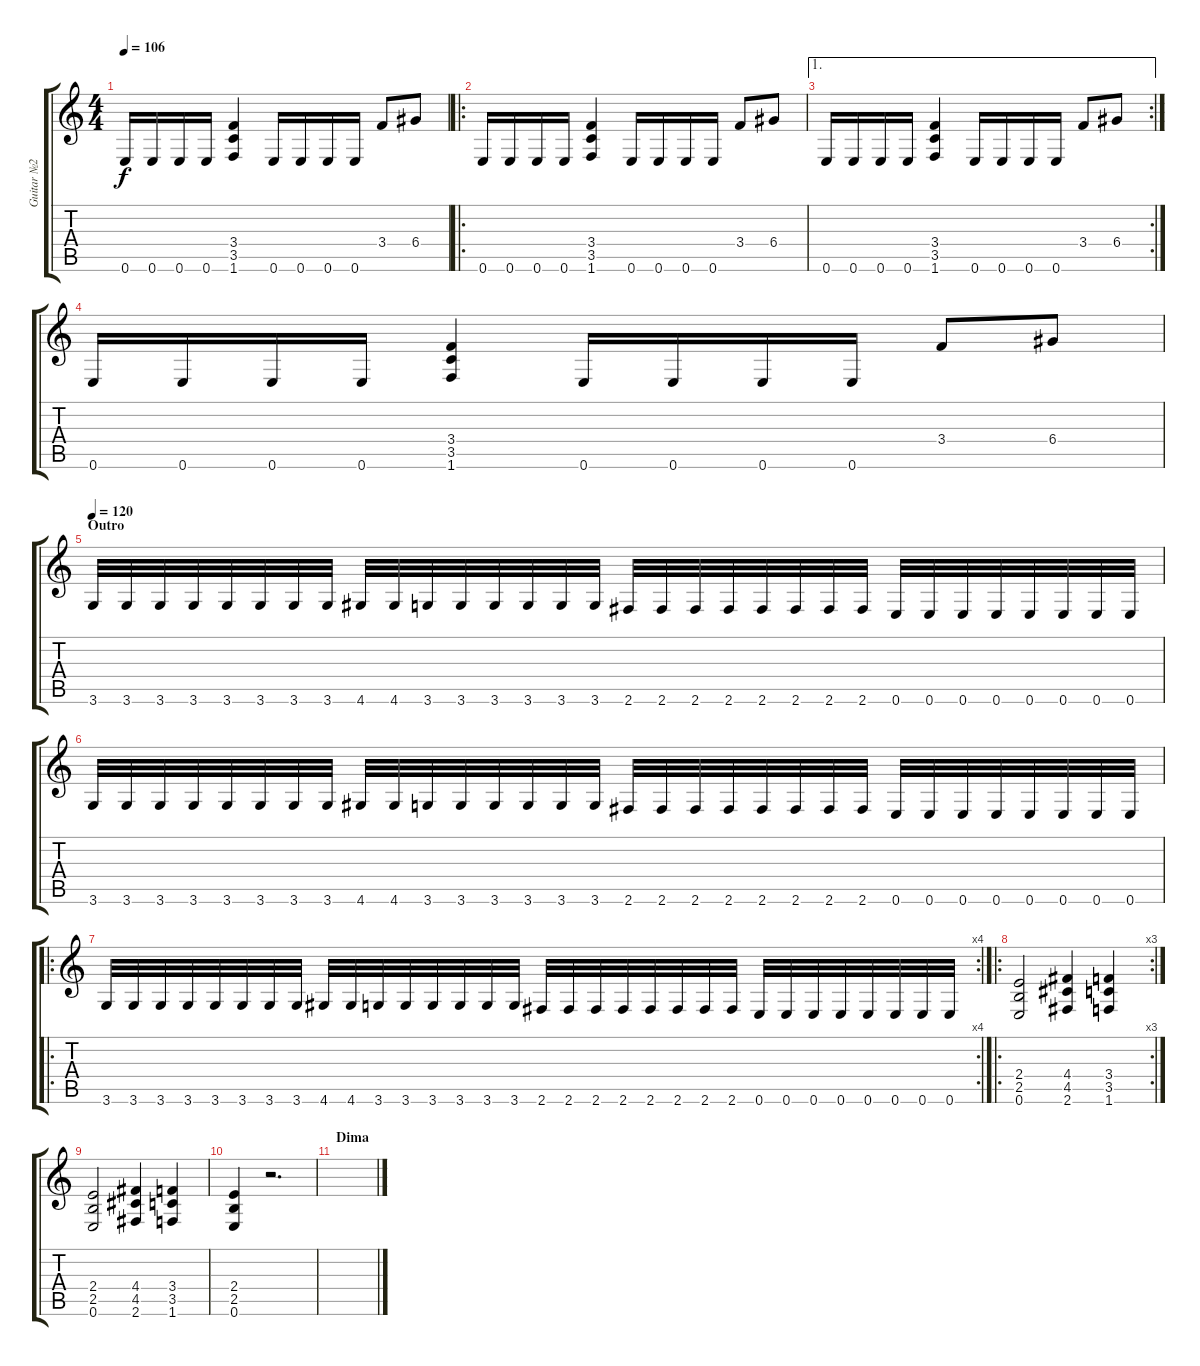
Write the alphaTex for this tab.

\track ("Guitar №2" "Guitar №2") {instrument distortionguitar}
\staff {score tabs}
\tuning (E4 B3 G3 D3 A2 E2) {hide}
\ts (4 4)
\tempo 106
\clef g2
\ks c
0.6.16{dy f} 0.6.16 0.6.16 0.6.16 (3.4 3.5 1.6).4 0.6.16 0.6.16 0.6.16 0.6.16 3.4.8 6.4.8 |
\ro
0.6.16 0.6.16 0.6.16 0.6.16 (3.4 3.5 1.6).4 0.6.16 0.6.16 0.6.16 0.6.16 3.4.8 6.4.8 |
\ae 1
\rc 2
0.6.16 0.6.16 0.6.16 0.6.16 (3.4 3.5 1.6).4 0.6.16 0.6.16 0.6.16 0.6.16 3.4.8 6.4.8 |
0.6.16 0.6.16 0.6.16 0.6.16 (3.4 3.5 1.6).4 0.6.16 0.6.16 0.6.16 0.6.16 3.4.8 6.4.8 |
\section ("" "Outro")
\tempo 120
3.6.32 3.6.32 3.6.32 3.6.32 3.6.32 3.6.32 3.6.32 3.6.32 4.6.32 4.6.32 3.6.32 3.6.32 3.6.32 3.6.32 3.6.32 3.6.32 2.6.32 2.6.32 2.6.32 2.6.32 2.6.32 2.6.32 2.6.32 2.6.32 0.6.32 0.6.32 0.6.32 0.6.32 0.6.32 0.6.32 0.6.32 0.6.32 |
3.6.32 3.6.32 3.6.32 3.6.32 3.6.32 3.6.32 3.6.32 3.6.32 4.6.32 4.6.32 3.6.32 3.6.32 3.6.32 3.6.32 3.6.32 3.6.32 2.6.32 2.6.32 2.6.32 2.6.32 2.6.32 2.6.32 2.6.32 2.6.32 0.6.32 0.6.32 0.6.32 0.6.32 0.6.32 0.6.32 0.6.32 0.6.32 |
\ro
\rc 4
3.6.32 3.6.32 3.6.32 3.6.32 3.6.32 3.6.32 3.6.32 3.6.32 4.6.32 4.6.32 3.6.32 3.6.32 3.6.32 3.6.32 3.6.32 3.6.32 2.6.32 2.6.32 2.6.32 2.6.32 2.6.32 2.6.32 2.6.32 2.6.32 0.6.32 0.6.32 0.6.32 0.6.32 0.6.32 0.6.32 0.6.32 0.6.32 |
\ro
\rc 3
(2.4 2.5 0.6).2 (4.4 4.5 2.6).4 (3.4 3.5 1.6).4 |
(2.4 2.5 0.6).2 (4.4 4.5 2.6).4 (3.4 3.5 1.6).4 |
(2.4 2.5 0.6).4 r.2{d} |
\section ("" "Dima")
